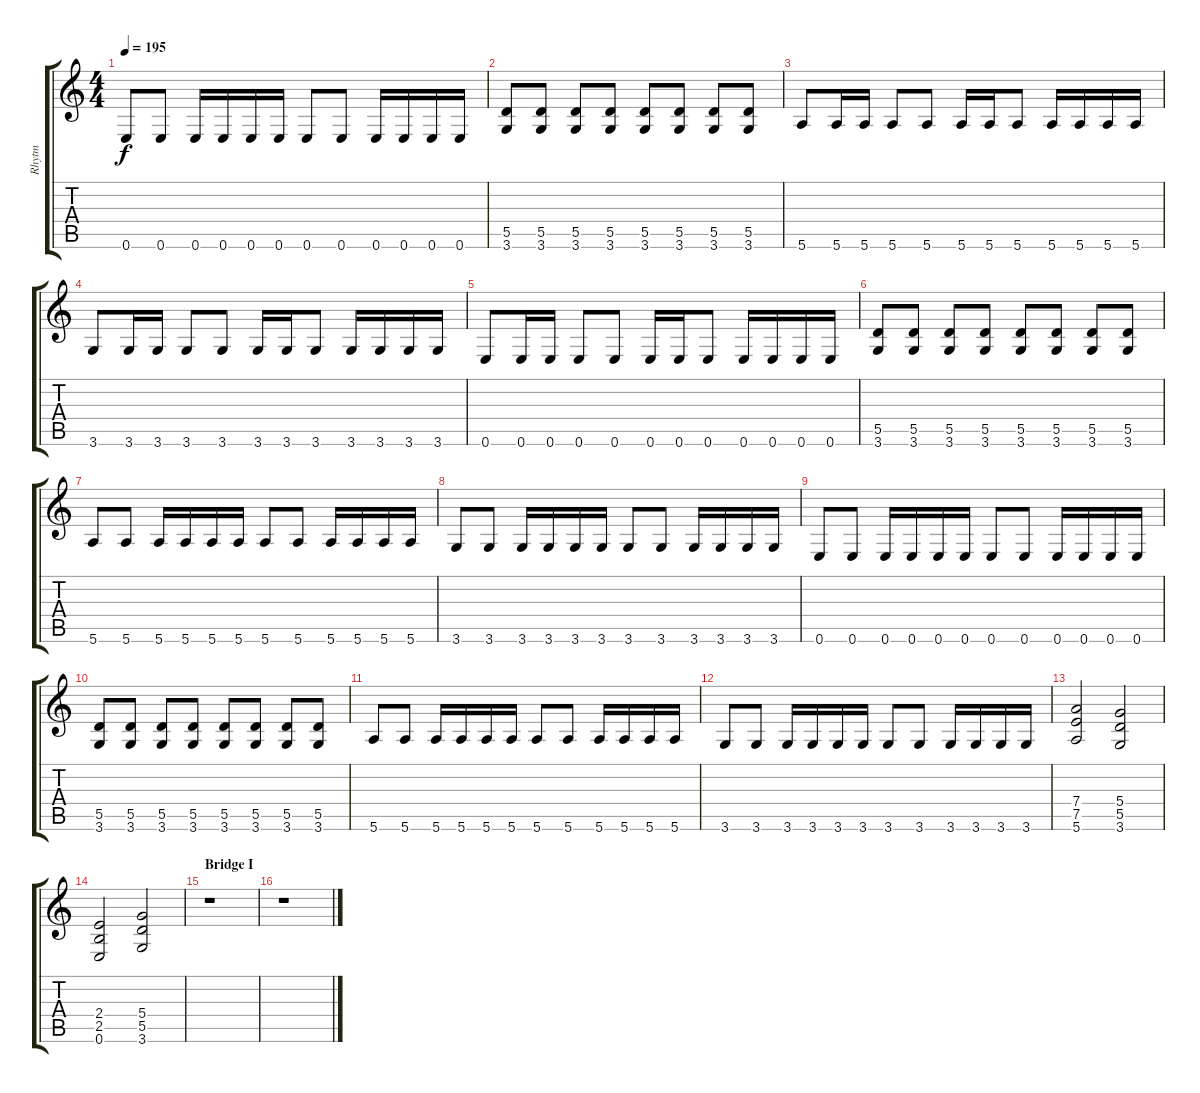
\track ("Rhytm" "Rhytm") {instrument distortionguitar}
\staff {score tabs}
\tuning (E4 B3 G3 D3 A2 E2) {hide}
\ts (4 4)
\tempo 195
\clef g2
\ks c
0.6.8{dy f} 0.6.8 0.6.16 0.6.16 0.6.16 0.6.16 0.6.8 0.6.8 0.6.16 0.6.16 0.6.16 0.6.16 |
(5.5 3.6).8 (5.5 3.6).8 (5.5 3.6).8 (5.5 3.6).8 (5.5 3.6).8 (5.5 3.6).8 (5.5 3.6).8 (5.5 3.6).8 |
5.6.8 5.6.16 5.6.16 5.6.8 5.6.8 5.6.16 5.6.16 5.6.8 5.6.16 5.6.16 5.6.16 5.6.16 |
3.6.8 3.6.16 3.6.16 3.6.8 3.6.8 3.6.16 3.6.16 3.6.8 3.6.16 3.6.16 3.6.16 3.6.16 |
0.6.8 0.6.16 0.6.16 0.6.8 0.6.8 0.6.16 0.6.16 0.6.8 0.6.16 0.6.16 0.6.16 0.6.16 |
(5.5 3.6).8 (5.5 3.6).8 (5.5 3.6).8 (5.5 3.6).8 (5.5 3.6).8 (5.5 3.6).8 (5.5 3.6).8 (5.5 3.6).8 |
5.6.8 5.6.8 5.6.16 5.6.16 5.6.16 5.6.16 5.6.8 5.6.8 5.6.16 5.6.16 5.6.16 5.6.16 |
3.6.8 3.6.8 3.6.16 3.6.16 3.6.16 3.6.16 3.6.8 3.6.8 3.6.16 3.6.16 3.6.16 3.6.16 |
0.6.8 0.6.8 0.6.16 0.6.16 0.6.16 0.6.16 0.6.8 0.6.8 0.6.16 0.6.16 0.6.16 0.6.16 |
(5.5 3.6).8 (5.5 3.6).8 (5.5 3.6).8 (5.5 3.6).8 (5.5 3.6).8 (5.5 3.6).8 (5.5 3.6).8 (5.5 3.6).8 |
5.6.8 5.6.8 5.6.16 5.6.16 5.6.16 5.6.16 5.6.8 5.6.8 5.6.16 5.6.16 5.6.16 5.6.16 |
3.6.8 3.6.8 3.6.16 3.6.16 3.6.16 3.6.16 3.6.8 3.6.8 3.6.16 3.6.16 3.6.16 3.6.16 |
(7.4 7.5 5.6).2 (5.4 5.5 3.6).2 |
(2.4 2.5 0.6).2 (5.4 5.5 3.6).2 |
\section ("" "Bridge I")
r.1 |
r.1
